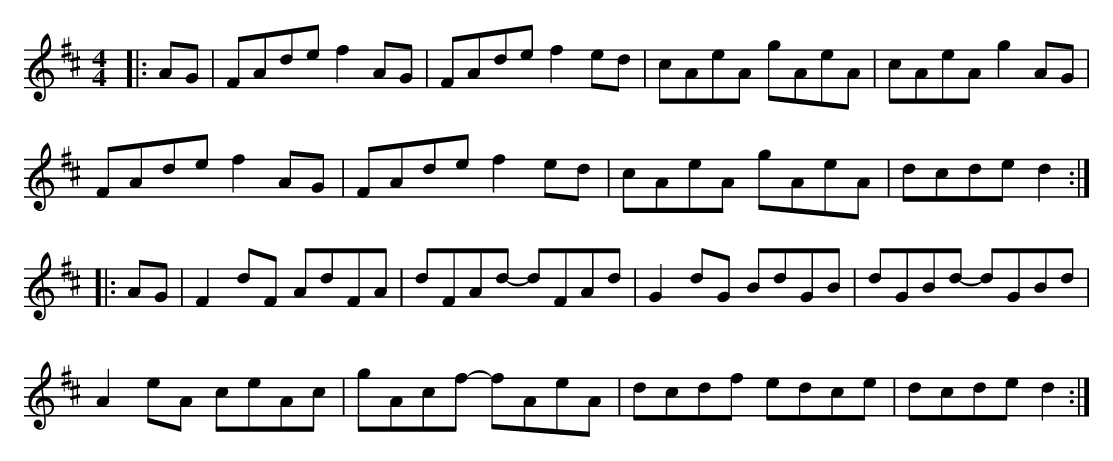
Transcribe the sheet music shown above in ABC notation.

X:1
M:4/4
K:D
|:AG|FAde f2AG|FAde f2ed|cAeA gAeA|cAeA g2AG|
FAde f2AG|FAde f2ed|cAeA gAeA|dcde d2:|
|:AG|F2dF AdFA|dFAd- dFAd|G2dG BdGB|dGBd- dGBd|
A2eA ceAc|gAcf- fAeA|dcdf edce|dcde d2:|
